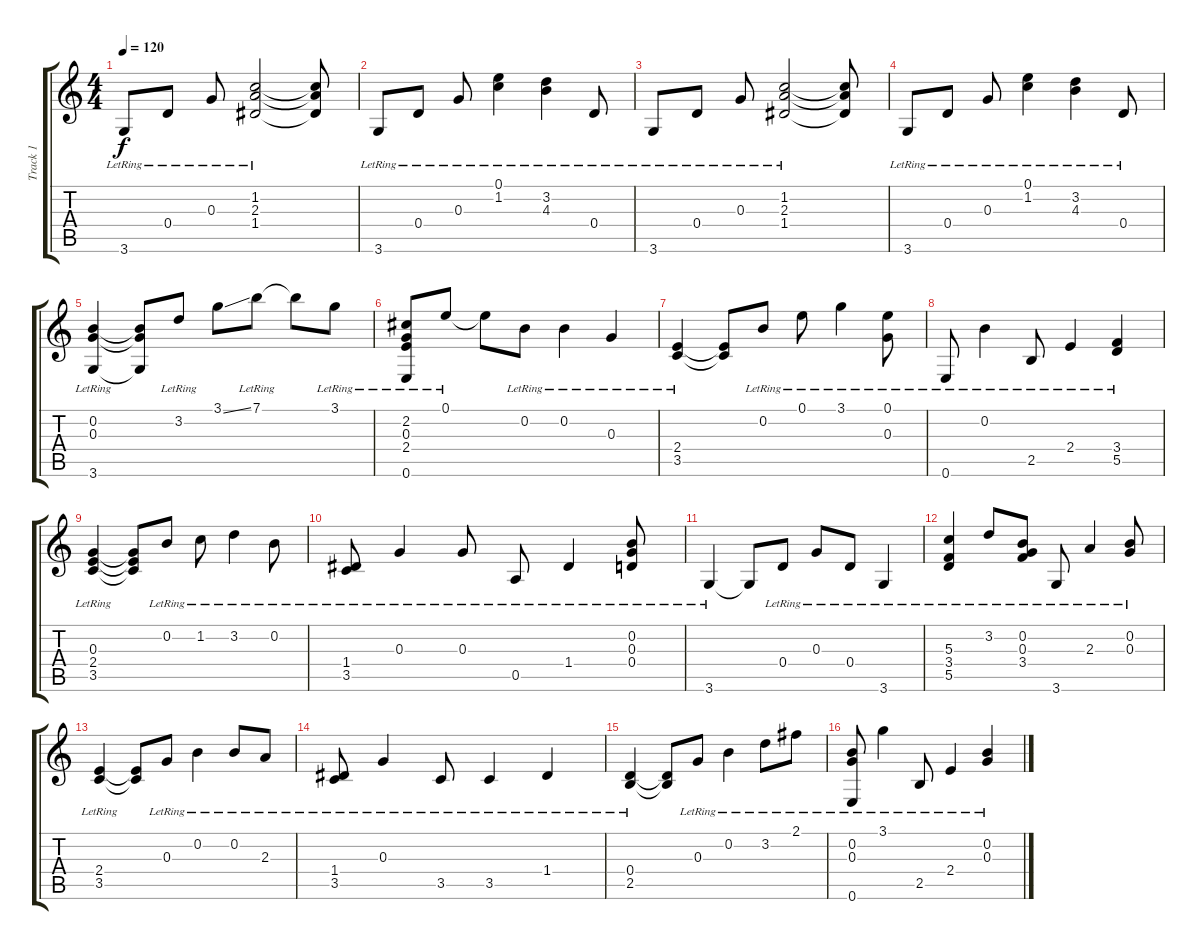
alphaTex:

\track ("Track 1" "Track 1") {instrument acousticguitarnylon}
\staff {score tabs}
\tuning (E4 B3 G3 D3 A2 E2) {hide}
\ts (4 4)
\tempo 120
\clef g2
\ks c
3.6{lr}.8{dy f instrument acousticguitarnylon} 0.4{lr}.8 0.3{lr}.8 (1.2{lr} 2.3{lr} 1.4{lr}).2 (1.2{t} 2.3{t} 1.4{t}).8 |
3.6{lr}.8 0.4{lr}.8 0.3{lr}.8 (0.1{lr} 1.2{lr}).4 (3.2{lr} 4.3{lr}).4 0.4{lr}.8 |
3.6{lr}.8 0.4{lr}.8 0.3{lr}.8 (1.2{lr} 2.3{lr} 1.4{lr}).2 (1.2{t} 2.3{t} 1.4{t}).8 |
3.6{lr}.8 0.4{lr}.8 0.3{lr}.8 (0.1{lr} 1.2{lr}).4 (3.2{lr} 4.3{lr}).4 0.4{lr}.8 |
(0.2{lr} 0.3{lr} 3.6{lr}).4 (0.2{t} 0.3{t} 3.6{t}).8 3.2{lr}.8 3.1{ss}.8 7.1{lr}.8 7.1{t}.8 3.1{lr}.8 |
(2.2{lr} 0.3{lr} 2.4{lr} 0.6{lr}).8 0.1{lr}.8 0.1{t}.8 0.2{lr}.8 0.2{lr}.4 0.3{lr}.4 |
(2.4{lr} 3.5{lr}).4 (2.4{t} 3.5{t}).8 0.2{lr}.8 0.1{lr}.8 3.1{lr}.4 (0.1{lr} 0.3{lr}).8 |
0.6{lr}.8 0.2{lr}.4 2.5{lr}.8 2.4{lr}.4 (3.4{lr} 5.5{lr}).4 |
(0.3{lr} 2.4{lr} 3.5{lr}).4 (0.3{t} 2.4{t} 3.5{t}).8 0.2{lr}.8 1.2{lr}.8 3.2{lr}.4 0.2{lr}.8 |
(1.4{lr} 3.5{lr}).8 0.3{lr}.4 0.3{lr}.8 0.5{lr}.8 1.4{lr}.4 (0.2{lr} 0.3{lr} 0.4{lr}).8 |
3.6{lr}.4 3.6{t}.8 0.4{lr}.8 0.3{lr}.8 0.4{lr}.8 3.6{lr}.4 |
(5.3{lr} 3.4{lr} 5.5{lr}).4 3.2{lr}.8 (0.2{lr} 0.3{lr} 3.4{lr}).8 3.6{lr}.8 2.3{lr}.4 (0.2{lr} 0.3{lr}).8 |
(2.4{lr} 3.5{lr}).4 (2.4{t} 3.5{t}).8 0.3{lr}.8 0.2{lr}.4 0.2{lr}.8 2.3{lr}.8 |
(1.4{lr} 3.5{lr}).8 0.3{lr}.4 3.5{lr}.8 3.5{lr}.4 1.4{lr}.4 |
(0.4{lr} 2.5{lr}).4 (0.4{t} 2.5{t}).8 0.3{lr}.8 0.2{lr}.4 3.2{lr}.8 2.1{lr}.8 |
(0.2{lr} 0.3{lr} 0.6{lr}).8 3.1{lr}.4 2.5{lr}.8 2.4{lr}.4 (0.2{lr} 0.3{lr}).4
